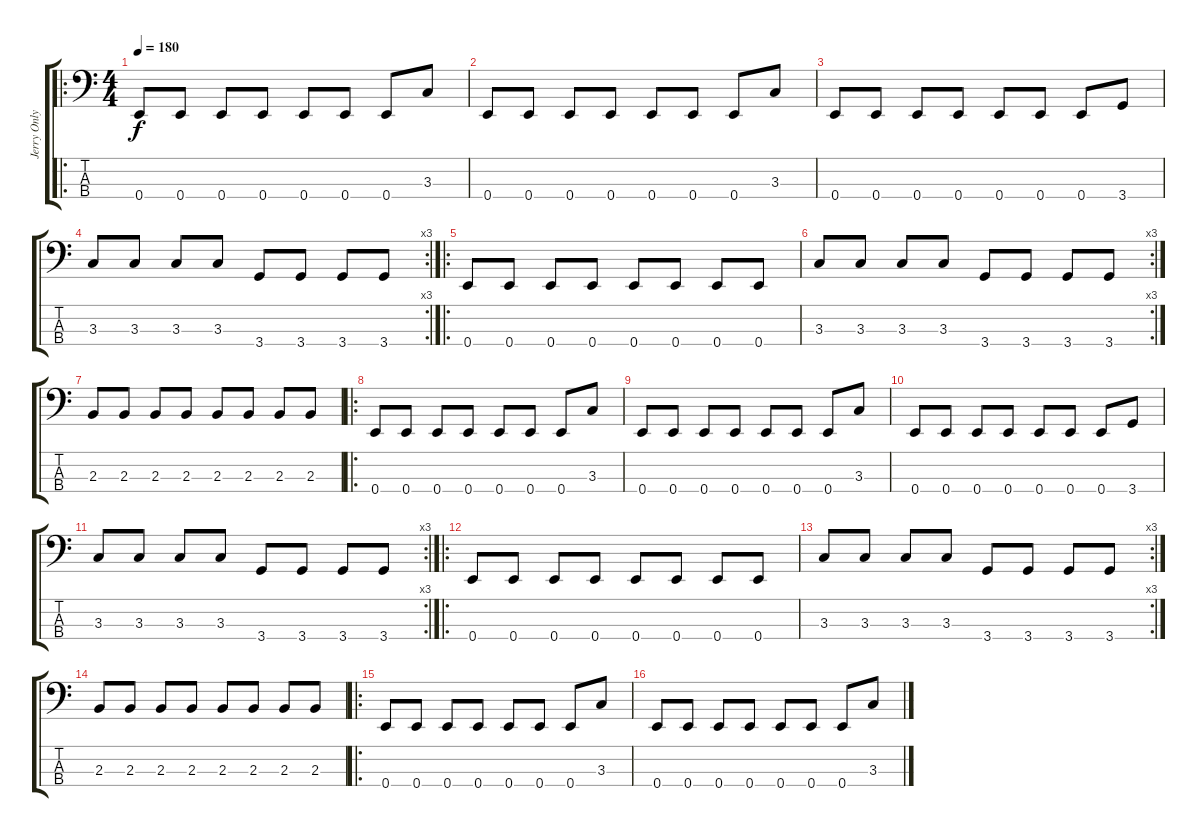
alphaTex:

\track ("Jerry Only" "Jerry Only") {instrument overdrivenguitar}
\staff {score tabs}
\tuning (G2 D2 A1 E1) {hide}
\ro
\ts (4 4)
\tempo 180
\clef f4
\ks c
0.4.8{dy f instrument overdrivenguitar} 0.4.8 0.4.8 0.4.8 0.4.8 0.4.8 0.4.8 3.3.8 |
0.4.8 0.4.8 0.4.8 0.4.8 0.4.8 0.4.8 0.4.8 3.3.8 |
0.4.8 0.4.8 0.4.8 0.4.8 0.4.8 0.4.8 0.4.8 3.4.8 |
\rc 3
3.3.8 3.3.8 3.3.8 3.3.8 3.4.8 3.4.8 3.4.8 3.4.8 |
\ro
0.4.8 0.4.8 0.4.8 0.4.8 0.4.8 0.4.8 0.4.8 0.4.8 |
\rc 3
3.3.8 3.3.8 3.3.8 3.3.8 3.4.8 3.4.8 3.4.8 3.4.8 |
2.3.8 2.3.8 2.3.8 2.3.8 2.3.8 2.3.8 2.3.8 2.3.8 |
\ro
0.4.8 0.4.8 0.4.8 0.4.8 0.4.8 0.4.8 0.4.8 3.3.8 |
0.4.8 0.4.8 0.4.8 0.4.8 0.4.8 0.4.8 0.4.8 3.3.8 |
0.4.8 0.4.8 0.4.8 0.4.8 0.4.8 0.4.8 0.4.8 3.4.8 |
\rc 3
3.3.8 3.3.8 3.3.8 3.3.8 3.4.8 3.4.8 3.4.8 3.4.8 |
\ro
0.4.8 0.4.8 0.4.8 0.4.8 0.4.8 0.4.8 0.4.8 0.4.8 |
\rc 3
3.3.8 3.3.8 3.3.8 3.3.8 3.4.8 3.4.8 3.4.8 3.4.8 |
2.3.8 2.3.8 2.3.8 2.3.8 2.3.8 2.3.8 2.3.8 2.3.8 |
\ro
0.4.8 0.4.8 0.4.8 0.4.8 0.4.8 0.4.8 0.4.8 3.3.8 |
0.4.8 0.4.8 0.4.8 0.4.8 0.4.8 0.4.8 0.4.8 3.3.8
